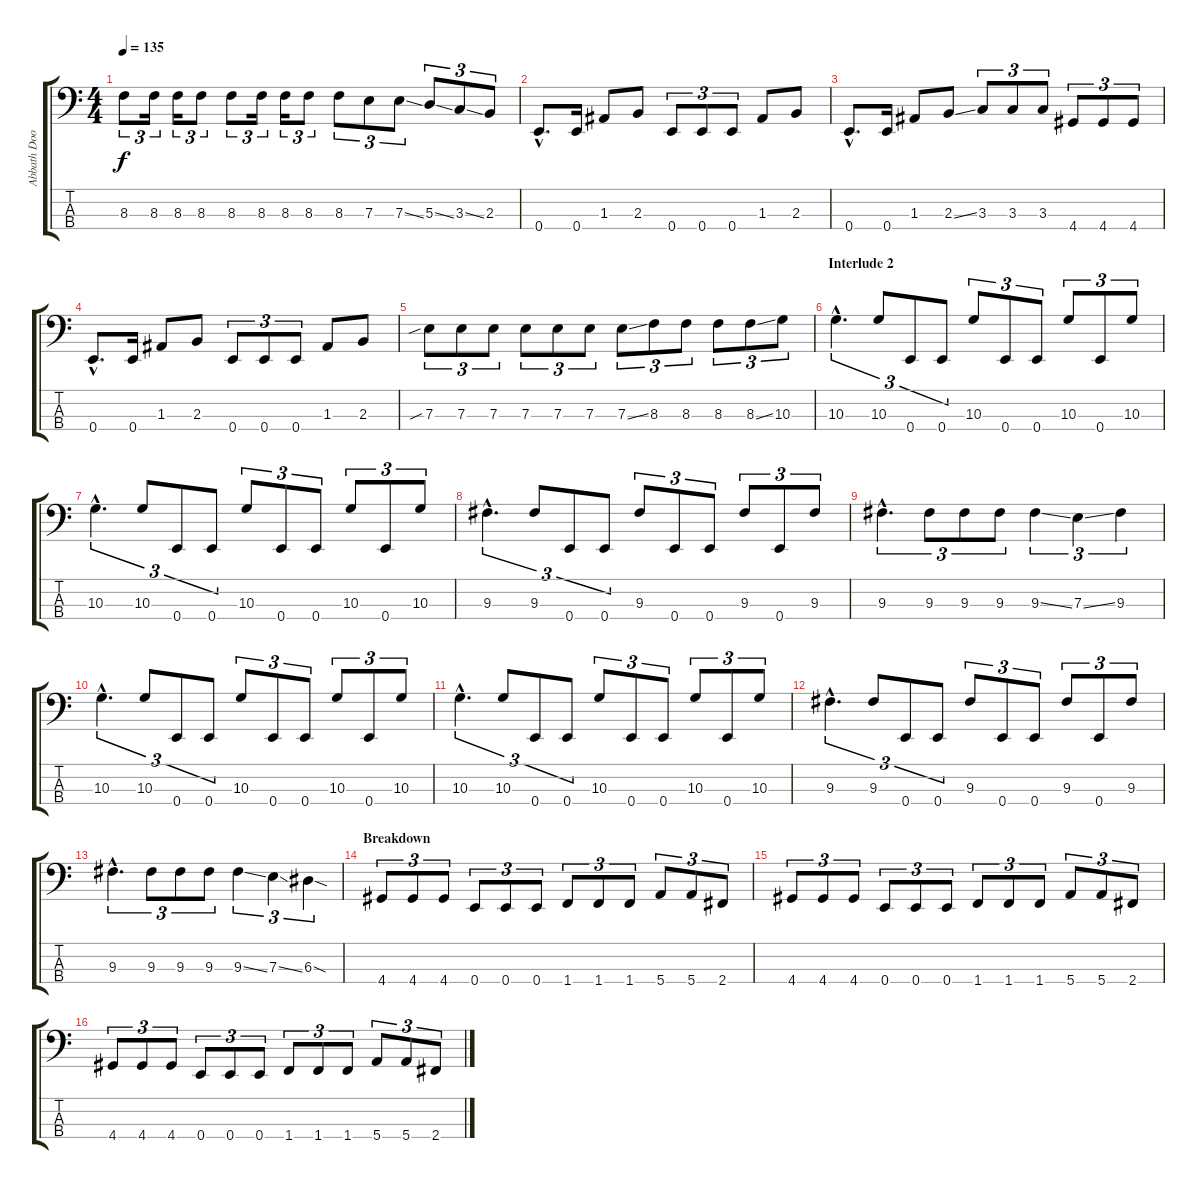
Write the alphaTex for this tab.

\track ("Abbath Doom Occulta" "Abbath Doo") {instrument electricbasspick}
\staff {score tabs}
\tuning (G2 D2 A1 E1) {hide}
\ts (4 4)
\tempo 135
\clef f4
\ks c
8.3.8{tu (3 2) dy f} 8.3.16{tu (3 2)} 8.3.16{tu (3 2)} 8.3.8{tu (3 2)} 8.3.8{tu (3 2)} 8.3.16{tu (3 2)} 8.3.16{tu (3 2)} 8.3.8{tu (3 2)} 8.3.8{tu (3 2)} 7.3.8{tu (3 2)} 7.3{ss}.8{tu (3 2)} 5.3{ss}.8{tu (3 2)} 3.3{ss}.8{tu (3 2)} 2.3.8{tu (3 2)} |
0.4{hac}.8{d} 0.4.16 1.3.8 2.3.8 0.4.8{tu (3 2)} 0.4.8{tu (3 2)} 0.4.8{tu (3 2)} 1.3.8 2.3.8 |
0.4{hac}.8{d} 0.4.16 1.3.8 2.3{ss}.8 3.3.8{tu (3 2)} 3.3.8{tu (3 2)} 3.3.8{tu (3 2)} 4.4.8{tu (3 2)} 4.4.8{tu (3 2)} 4.4.8{tu (3 2)} |
0.4{hac}.8{d} 0.4.16 1.3.8 2.3.8 0.4.8{tu (3 2)} 0.4.8{tu (3 2)} 0.4.8{tu (3 2)} 1.3.8 2.3.8 |
7.3{sib}.8{tu (3 2)} 7.3.8{tu (3 2)} 7.3.8{tu (3 2)} 7.3.8{tu (3 2)} 7.3.8{tu (3 2)} 7.3.8{tu (3 2)} 7.3{ss}.8{tu (3 2)} 8.3.8{tu (3 2)} 8.3.8{tu (3 2)} 8.3.8{tu (3 2)} 8.3{ss}.8{tu (3 2)} 10.3.8{tu (3 2)} |
\section ("" "Interlude 2")
10.3{hac}.4{d tu (3 2)} 10.3.8{tu (3 2)} 0.4.8{tu (3 2)} 0.4.8{tu (3 2)} 10.3.8{tu (3 2)} 0.4.8{tu (3 2)} 0.4.8{tu (3 2)} 10.3.8{tu (3 2)} 0.4.8{tu (3 2)} 10.3.8{tu (3 2)} |
10.3{hac}.4{d tu (3 2)} 10.3.8{tu (3 2)} 0.4.8{tu (3 2)} 0.4.8{tu (3 2)} 10.3.8{tu (3 2)} 0.4.8{tu (3 2)} 0.4.8{tu (3 2)} 10.3.8{tu (3 2)} 0.4.8{tu (3 2)} 10.3.8{tu (3 2)} |
9.3{hac}.4{d tu (3 2)} 9.3.8{tu (3 2)} 0.4.8{tu (3 2)} 0.4.8{tu (3 2)} 9.3.8{tu (3 2)} 0.4.8{tu (3 2)} 0.4.8{tu (3 2)} 9.3.8{tu (3 2)} 0.4.8{tu (3 2)} 9.3.8{tu (3 2)} |
9.3{hac}.4{d tu (3 2)} 9.3.8{tu (3 2)} 9.3.8{tu (3 2)} 9.3.8{tu (3 2)} 9.3{ss}.4{tu (3 2)} 7.3{ss}.4{tu (3 2)} 9.3.4{tu (3 2)} |
10.3{hac}.4{d tu (3 2)} 10.3.8{tu (3 2)} 0.4.8{tu (3 2)} 0.4.8{tu (3 2)} 10.3.8{tu (3 2)} 0.4.8{tu (3 2)} 0.4.8{tu (3 2)} 10.3.8{tu (3 2)} 0.4.8{tu (3 2)} 10.3.8{tu (3 2)} |
10.3{hac}.4{d tu (3 2)} 10.3.8{tu (3 2)} 0.4.8{tu (3 2)} 0.4.8{tu (3 2)} 10.3.8{tu (3 2)} 0.4.8{tu (3 2)} 0.4.8{tu (3 2)} 10.3.8{tu (3 2)} 0.4.8{tu (3 2)} 10.3.8{tu (3 2)} |
9.3{hac}.4{d tu (3 2)} 9.3.8{tu (3 2)} 0.4.8{tu (3 2)} 0.4.8{tu (3 2)} 9.3.8{tu (3 2)} 0.4.8{tu (3 2)} 0.4.8{tu (3 2)} 9.3.8{tu (3 2)} 0.4.8{tu (3 2)} 9.3.8{tu (3 2)} |
9.3{hac}.4{d tu (3 2)} 9.3.8{tu (3 2)} 9.3.8{tu (3 2)} 9.3.8{tu (3 2)} 9.3{ss}.4{tu (3 2)} 7.3{ss}.4{tu (3 2)} 6.3{sod}.4{tu (3 2)} |
\section ("" "Breakdown")
4.4.8{tu (3 2)} 4.4.8{tu (3 2)} 4.4.8{tu (3 2)} 0.4.8{tu (3 2)} 0.4.8{tu (3 2)} 0.4.8{tu (3 2)} 1.4.8{tu (3 2)} 1.4.8{tu (3 2)} 1.4.8{tu (3 2)} 5.4.8{tu (3 2)} 5.4.8{tu (3 2)} 2.4.8{tu (3 2)} |
4.4.8{tu (3 2)} 4.4.8{tu (3 2)} 4.4.8{tu (3 2)} 0.4.8{tu (3 2)} 0.4.8{tu (3 2)} 0.4.8{tu (3 2)} 1.4.8{tu (3 2)} 1.4.8{tu (3 2)} 1.4.8{tu (3 2)} 5.4.8{tu (3 2)} 5.4.8{tu (3 2)} 2.4.8{tu (3 2)} |
4.4.8{tu (3 2)} 4.4.8{tu (3 2)} 4.4.8{tu (3 2)} 0.4.8{tu (3 2)} 0.4.8{tu (3 2)} 0.4.8{tu (3 2)} 1.4.8{tu (3 2)} 1.4.8{tu (3 2)} 1.4.8{tu (3 2)} 5.4.8{tu (3 2)} 5.4.8{tu (3 2)} 2.4.8{tu (3 2)}
